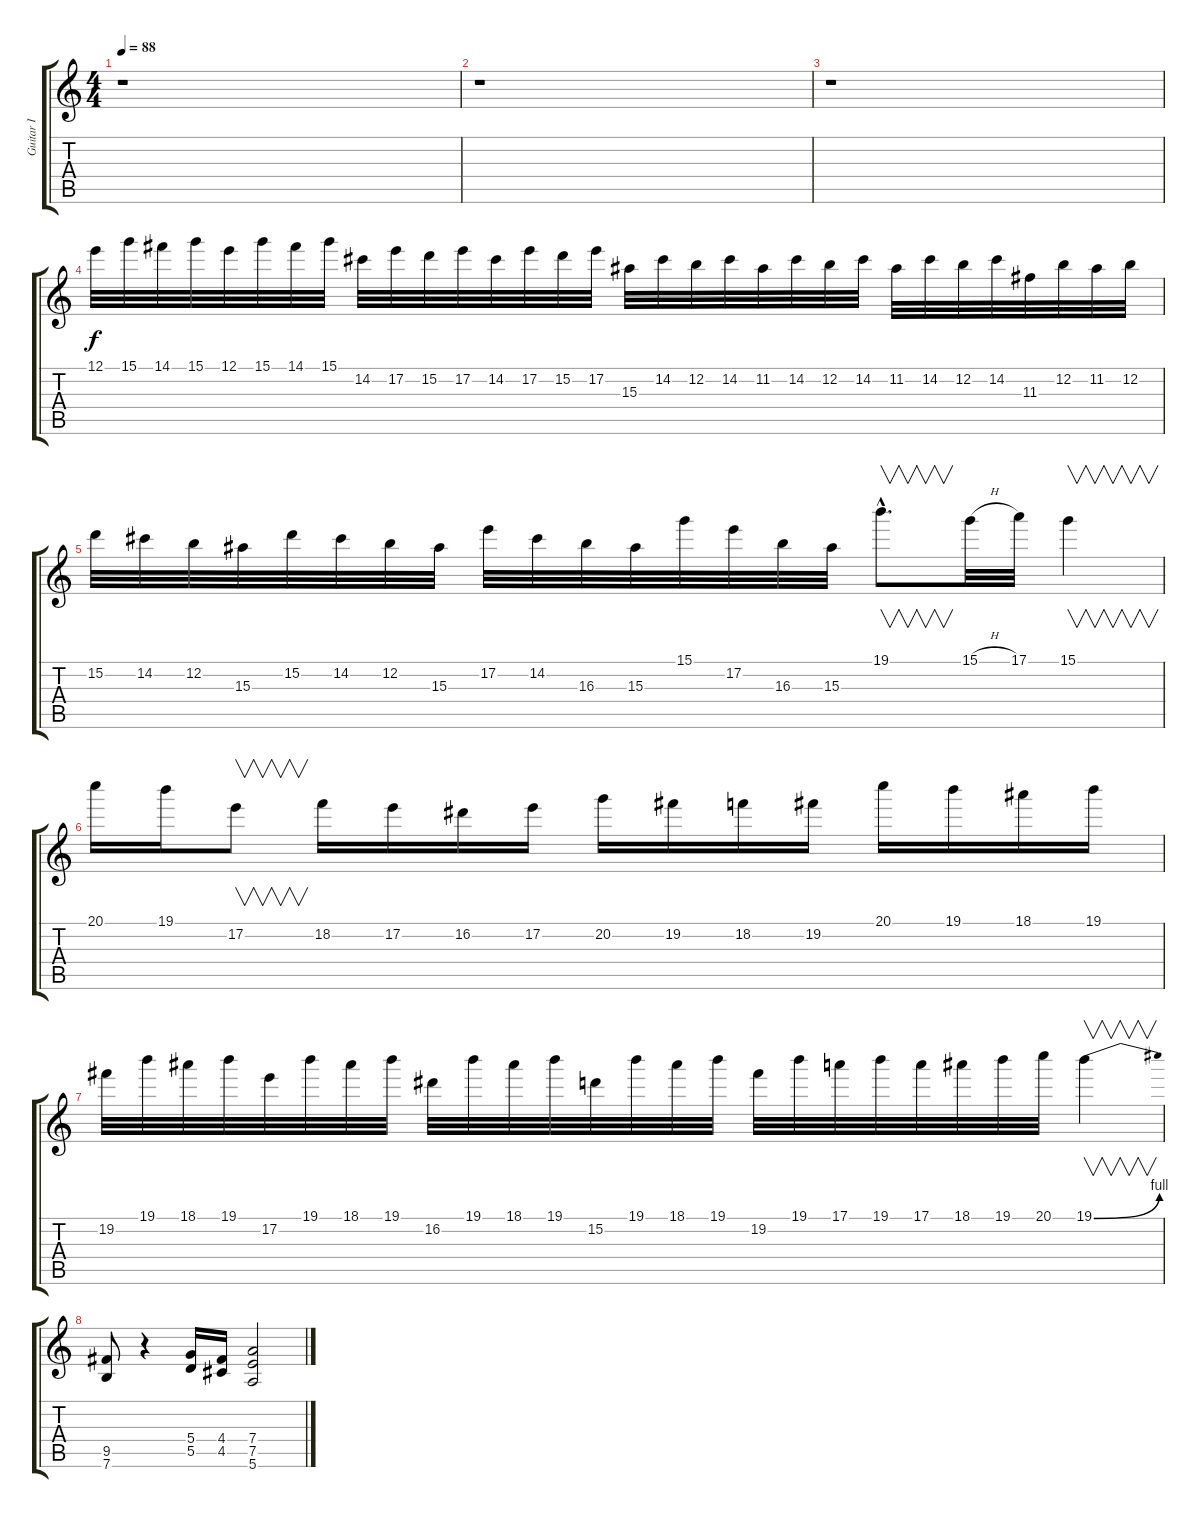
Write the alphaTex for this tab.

\track ("Guitar I" "Guitar I") {instrument distortionguitar}
\staff {score tabs}
\tuning (E4 B3 G3 D3 A2 E2) {hide}
\ts (4 4)
\tempo 88
\clef g2
\ks c
r.1{dy f} |
r.1 |
r.1 |
12.1.32 15.1.32 14.1.32 15.1.32 12.1.32 15.1.32 14.1.32 15.1.32 14.2.32 17.2.32 15.2.32 17.2.32 14.2.32 17.2.32 15.2.32 17.2.32 15.3.32 14.2.32 12.2.32 14.2.32 11.2.32 14.2.32 12.2.32 14.2.32 11.2.32 14.2.32 12.2.32 14.2.32 11.3.32 12.2.32 11.2.32 12.2.32 |
15.2.32 14.2.32 12.2.32 15.3.32 15.2.32 14.2.32 12.2.32 15.3.32 17.2.32 14.2.32 16.3.32 15.3.32 15.1.32 17.2.32 16.3.32 15.3.32 19.1{hac}.8{v d} 15.1{h}.32 17.1.32 15.1.4{v} |
20.1.16 19.1.16 17.2.8{v} 18.2.16 17.2.16 16.2.16 17.2.16 20.2.16 19.2.16 18.2.16 19.2.16 20.1.16 19.1.16 18.1.16 19.1.16 |
19.2.32 19.1.32 18.1.32 19.1.32 17.2.32 19.1.32 18.1.32 19.1.32 16.2.32 19.1.32 18.1.32 19.1.32 15.2.32 19.1.32 18.1.32 19.1.32 19.2.32 19.1.32 17.1.32 19.1.32 17.1.32 18.1.32 19.1.32 20.1.32 19.1{be (bend 0 0 60 4)}.4{v} |
(9.5 7.6).8 r.4 (5.4 5.5).16 (4.4 4.5).16 (7.4 7.5 5.6).2
